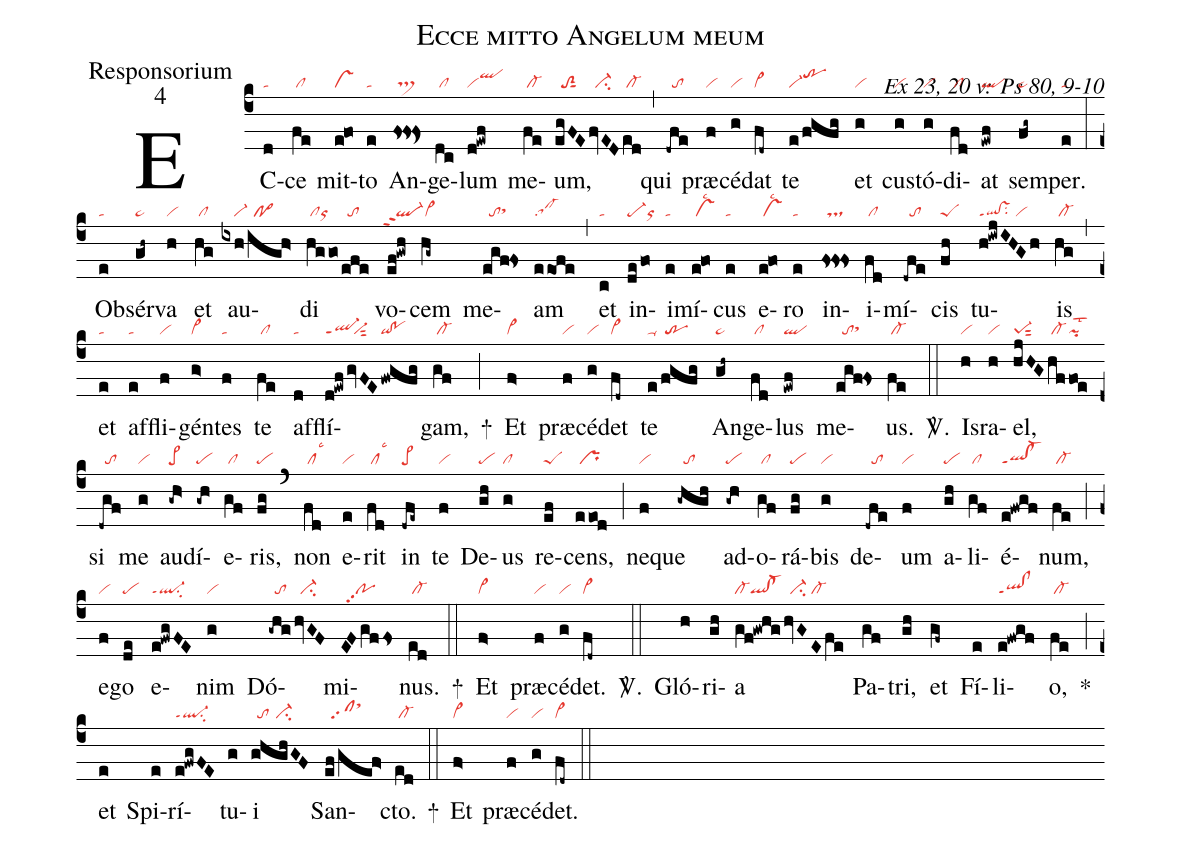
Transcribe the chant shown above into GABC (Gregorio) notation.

name:Ecce mitto Angelum meum;
office-part:Responsorium;
mode:4;
commentary:Ex 23, 20 v: Ps 80, 9-10;
nabc-lines:1;
%%
(c4)
EC(d|ta)ce(fe|/cl) mit(e!fo|vs)to(e|ta) An(fs!fs!fs>|//ts>)ge(dc|/cl)lum(d!ewf|viqlhj) me(fe|/cl-)um,(egFE|//toS2sut1|fvED|//ci-|ed|/cl-) (,)
qui(-dfe|//to) præ(f|vi)cé(g|vi)dat(fd~|cl~) te(e/fgfg|vi-trhj) et(g|vi) cus(g|vi)tó(g|vi)di(fd|/cl)at(ewf|ql) sem(fg~|pe~)per.(e|ta) (:)
Ob(e|ta)sér(gh~|pe~)va(h|vi) et(hg|/cl) au(ixh|////vi-|/igh>|//po>)di(hggo|/clor|/efe|//to) vo(ef!gwh|`ql-ppt2)cem(hg~|/cl~) me(egf!fs|//tosthh)am(eeofe|sa!cl-) (,)
et(c|ta) in(de/fo|pe-or)i(e|ta)mí(e!fo|/vslsc2)cus(e|ta) e(e!fo|/vslsc2)ro(e|ta) in(fs!fs!fs|//ts)i(fd|/cl)mí(-dfe|//to)cis(fh|peS) tu(h!iwjIHGh|ql!vsppt1su2/vi)is(hg|/cl-) (,)
et(e|ta) af(e|ta)fli(f|vi)gén(g>|vi>)tes(f|ta) te(fe|/cl) af(d|ta)flí(d!ewf|ql-ppt1|/gvFE|//vi-sut2|/fwgfg|qi!po)gam,(gf|/cl-) +(;)
Et(f>|vi>) præ(f|vi)cé(g|vi)det(fd~|cl~) te(e|ta-|/fgfg|/tr) An(gh~|pe~)ge(fd|/cl)lus(ewf|ql) me(egf!fs|//tosthh)us.(fe|/cl-) <sp>V/</sp>.(::)
Is(h|vi)ra(h|vi)el,(hjHG|pe-1sut2|hf|/cl-|foe|pilst2) si(-dgf|//to) me(g|vi) au(-gh>|pe>)dí(-gh|pe)e(gf|/cl)ris,(fg|pe) (`)
non(fd|/cllsc3) e(e|vi)rit(fd|/cllsc3) in(-dfe~|pe>) te(f|vi) De(gh|pe)us(g|cl) re(ef|peS)cens,(eeod|/pr) (;)
ne(f|vi)que(-ghgh|//to) ad(-gh|pe)o(gf|/cl)rá(fg|pe)bis(g|vi) de(-dfe|//to)um(f|vi) a(gh|pe)li(gf|/cl)é(e!fwgf|ql!cl-ppt1)num,(fe|/cl-) (;)
e(f|vi)go(de|pe) e(e!fwgFE|ql-ppt1su2)nim(g|vi) Dó(-ghg|//to|hvGF|//ci-)mi(EFgffs|//popp2)nus.(ed|/cl-) +(::)
Et(f>|vi>) præ(f|vi)cé(g|vi)det.(fd~|cl~) <sp>V/</sp>.(::)
Gló(h)ri(gh)a(gf!gwhg|cl-ql!cl-|hvGEfe|//ci-/cl-) Pa(gf)tri,(gh) et(gf~) Fí(e)li(e!fwgf|ql!clppt1)o,(fe|/cl-) *(;)
et(e) Spi(e)rí(e!fwgFE|ql-ppt1su2)tu(g)i(ghghGF|//to//ci-) San(ef/gef>|//sfsthk)cto.(ed|/cl-) +(::)
Et(f>|vi>) præ(f|vi)cé(g|vi)det.(fd~|cl~) (::)
